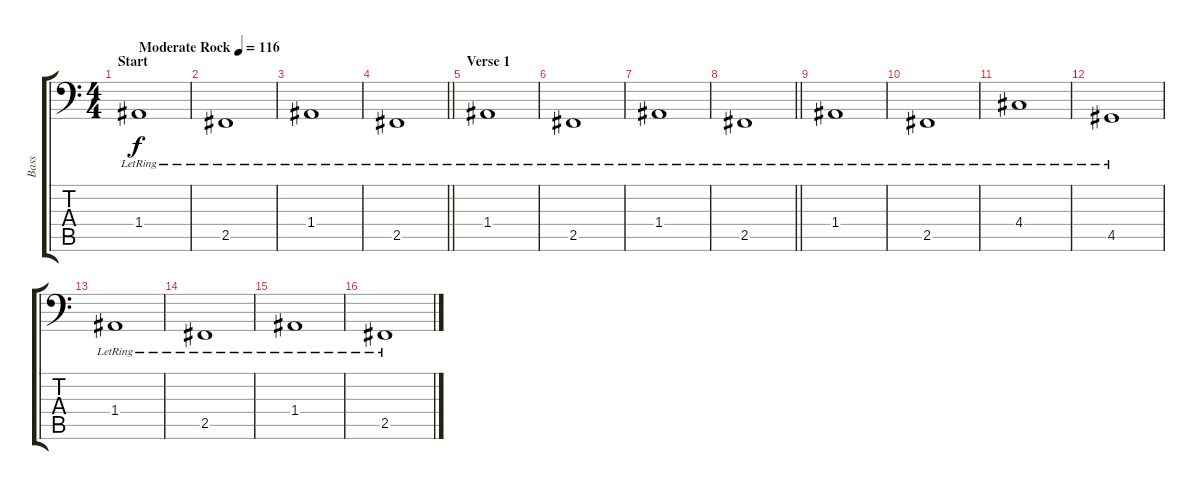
\track ("Bass" "Bass") {instrument electricbassfinger}
\staff {score tabs}
\tuning (C3 G2 D2 A1 E1 B0) {hide}
\ts (4 4)
\section ("" "Start")
\tempo (116 "Moderate Rock")
\clef f4
\ks c
1.4{lr}.1{dy f instrument electricbassfinger} |
2.5{lr}.1 |
1.4{lr}.1 |
\barLineRight lightlight
2.5{lr}.1 |
\section ("" "Verse 1")
1.4{lr}.1 |
2.5{lr}.1 |
1.4{lr}.1 |
\barLineRight lightlight
2.5{lr}.1 |
1.4{lr}.1 |
2.5{lr}.1 |
4.4{lr}.1 |
4.5{lr}.1 |
1.4{lr}.1 |
2.5{lr}.1 |
1.4{lr}.1 |
2.5{lr}.1
